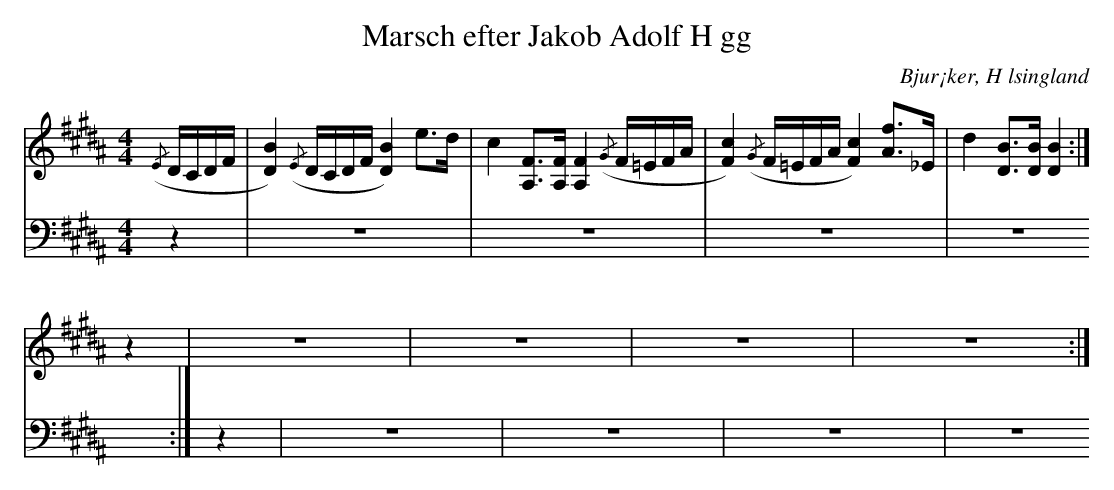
X:1
T: Marsch efter Jakob Adolf H gg
O: Bjur¡ker, H lsingland
M: 4/4
L: 1/16
K: B
V:1
V:2
V:3 merge
V:1
({/E}DCDF|[D4B4]) ({/E}DCDF [D4B4]) e2>d2|c4 [A,2F2]>[A,2F2] [A,4F4] ({/G}F=EFA|[F4c4]) ({/G}F=EFA [F4c4]) [A2f2]>_E2|d4 [D2B2]>[D2B2] [D4B4]:|
z4|z16|z16|z16|z16:|
V:2 clef=bass
z4|z16|z16|z16|z16:|
z4|z16|z16|z16|z16:|
V:3 clef=bass
z4|z16|z16|z16|z16:|
z4|z16|z16|z16|z16:|
